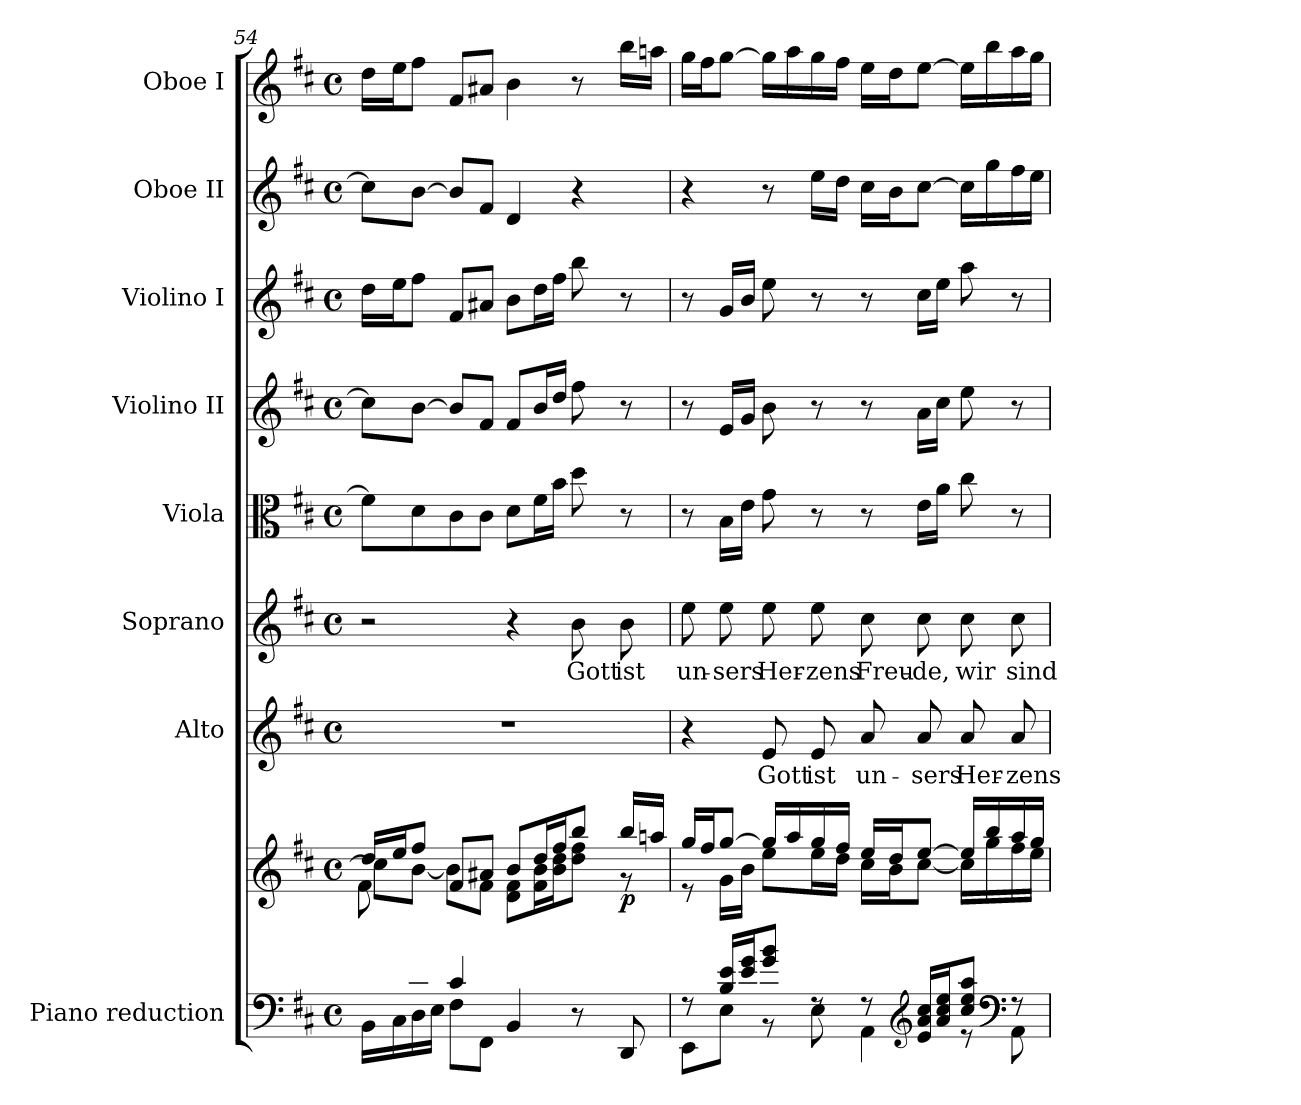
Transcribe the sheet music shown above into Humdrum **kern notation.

**kern	**kern	**dynam	**kern	**text	**kern	**text	**kern	**kern	**kern	**kern	**kern
*part8	*part8	*part8	*part7	*part7	*part6	*part6	*part5	*part4	*part3	*part2	*part1
*staff9	*staff8	*staff8/9	*staff7	*staff7	*staff6	*staff6	*staff5	*staff4	*staff3	*staff2	*staff1
*I"Piano reduction	*	*	*I"Alto	*	*I"Soprano	*	*I"Viola	*I"Violino II	*I"Violino I	*I"Oboe II	*I"Oboe I
*I'Pno	*	*	*	*	*	*	*I'Vla	*I'Vln	*I'Vln	*I'Ob	*I'Ob
*clefF4	*clefG2	*	*clefG2	*	*clefG2	*	*clefC3	*clefG2	*clefG2	*clefG2	*clefG2
*k[f#c#]	*k[f#c#]	*	*k[f#c#]	*	*k[f#c#]	*	*k[f#c#]	*k[f#c#]	*k[f#c#]	*k[f#c#]	*k[f#c#]
*M4/4	*M4/4	*	*M4/4	*	*M4/4	*	*M4/4	*M4/4	*M4/4	*M4/4	*M4/4
*met(c)	*met(c)	*	*met(c)	*	*met(c)	*	*met(c)	*met(c)	*met(c)	*met(c)	*met(c)
=54	=54	=54	=54	=54	=54	=54	=54	=54	=54	=54	=54
*^	*^	*	*	*	*	*	*	*	*	*	*
*	*	*	*^	*	*	*	*	*	*	*	*	*	*
8ryy	16BB\LL	16dd/LL	8cc#\L]	8f#\L	.	1r	.	2r	.	8f#\L]	8cc#\L]	16dd\LL	8cc#\L]	16dd\LL
.	16C#\	16ee/J	.	.	.	.	.	.	.	.	.	16ee\J	.	16ee\J
8d/J	16D\	8ff#/J	[8b\J	2..ryy	.	.	.	.	.	8d\	[8b\J	8ff#\J	[8b\J	8ff#\J
.	16E\JJ	.	.	.	.	.	.	.	.	.	.	.	.	.
4c#/	8F#\L	8f#/L	8b\L]	.	.	.	.	.	.	8c#\	8b/L]	8f#/L	8b/L]	8f#/L
.	8FF#\J	8a#X/J	8f#\J	.	.	.	.	.	.	8c#\J	8f#/J	8a#X/J	8f#/J	8a#X/J
4BB/	4ryy	8b/L	8d\ 8f#\L	.	.	.	.	4r	.	8d\L	8f#/L	8b\L	4d/	4b\
.	.	16dd/L	16f#\ 16b\L	.	.	.	.	.	.	16f#\L	16b/L	16dd\L	.	.
.	.	16ff#/J	16b\ 16dd\J	.	.	.	.	.	.	16b\JJ	16dd/JJ	16ff#\JJ	.	.
!	!	!	!	!	!	!	!	!	!LO:LY:b	!	!	!	!	!
8r	8ryy	8bb/J	8dd\ 8ff#\J	.	.	.	.	8b\	Gott	8dd\	8ff#\	8bb\	4r	8r
!	!	!	!	!	!LO:DY:b	!	!	!	!LO:LY:b	!	!	!	!	!
8DD/	8ryy	16bb/LL	8r	.	p	.	.	8b\	ist	8r	8r	8r	.	16bb\LL
.	.	16aan/JJ	.	.	.	.	.	.	.	.	.	.	.	16aan\JJ
*	*	*	*v	*v	*	*	*	*	*	*	*	*	*	*
=55	=55	=55	=55	=55	=55	=55	=55	=55	=55	=55	=55	=55	=55
!	!	!	!	!	!	!	!	!LO:LY:b	!	!	!	!	!
8rF	8EE\L	16gg/LL	8r	.	4r	.	8ee\	un-	8r	8r	8r	4r	16gg\LL
.	.	16ff#/J	.	.	.	.	.	.	.	.	.	.	16ff#\J
!	!	!	!	!	!	!	!	!LO:LY:b	!	!	!	!	!
16B/ 16e/LL	8E\J	[8gg/J	16g\LL	.	.	.	8ee\	-sers	16B\LL	16e/LL	16g/LL	.	[8gg\J
16e/ 16g/J	.	.	16b\JJ	.	.	.	.	.	16e\JJ	16g/JJ	16b/JJ	.	.
!	!	!	!	!	!	!LO:LY:b	!	!LO:LY:b	!	!	!	!	!
8g/ 8b/J	8r	16gg/LL]	8ee\L	.	8e/	Gott	8ee\	Her-	8g\	8b\	8ee\	8r	16gg\LL]
.	.	16aa/	.	.	.	.	.	.	.	.	.	.	16aa\
!	!	!	!	!	!	!LO:LY:b	!	!LO:LY:b	!	!	!	!	!
8rF	8E\	16gg/	16ee\L	.	8e/	ist	8ee\	-zens	8r	8r	8r	16ee\LL	16gg\
.	.	16ff#/JJ	16dd\JJ	.	.	.	.	.	.	.	.	16dd\JJ	16ff#\JJ
!	!	!	!	!	!	!LO:LY:b	!	!LO:LY:b	!	!	!	!	!
8rF	4AA\	16ee/LL	16cc#\LL	.	8a/	un-	8cc#\	Freu-	8r	8r	8r	16cc#\LL	16ee\LL
.	.	16dd/J	16b\J	.	.	.	.	.	.	.	.	16b\J	16dd\J
*clefG2	*	*	*	*	*	*	*	*	*	*	*	*	*
!	!	!	!	!	!	!LO:LY:b	!	!LO:LY:b	!	!	!	!	!
16e/ 16a/ 16cc#/LL	.	[8ee/J	[8cc#\J	.	8a/	-sers	8cc#\	-de,	16e\LL	16a\LL	16cc#\LL	[8cc#\J	[8ee\J
16a/ 16cc#/ 16ee/J	.	.	.	.	.	.	.	.	16a\JJ	16cc#\JJ	16ee\JJ	.	.
!	!	!	!	!	!	!LO:LY:b	!	!LO:LY:b	!	!	!	!	!
8cc#/ 8ee/ 8aa/J	8r	16ee/LL]	16cc#\LL]	.	8a/	Her-	8cc#\	wir	8cc#\	8ee\	8aa\	16cc#\LL]	16ee\LL]
.	.	16bb/	16gg\	.	.	.	.	.	.	.	.	16gg\	16bb\
*clefF4	*	*	*	*	*	*	*	*	*	*	*	*	*
!	!	!	!	!	!	!LO:LY:b	!	!LO:LY:b	!	!	!	!	!
8rF	8AA\	16aa/	16ff#\	.	8a/	-zens	8cc#\	sind	8r	8r	8r	16ff#\	16aa\
.	.	16gg/JJ	16ee\JJ	.	.	.	.	.	.	.	.	16ee\JJ	16gg\JJ
*v	*v	*	*	*	*	*	*	*	*	*	*	*	*
*	*v	*v	*	*	*	*	*	*	*	*	*	*
=	=	=	=	=	=	=	=	=	=	=	=
*-	*-	*-	*-	*-	*-	*-	*-	*-	*-	*-	*-
